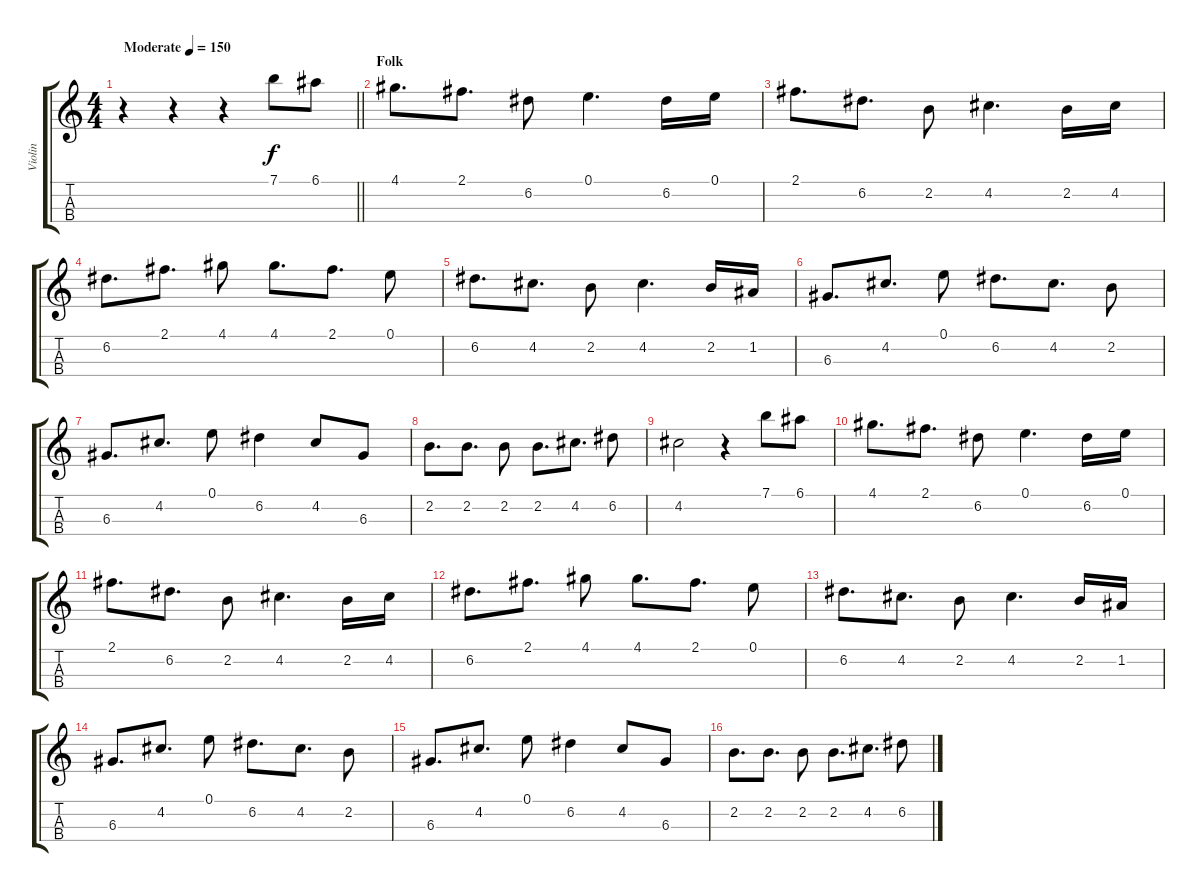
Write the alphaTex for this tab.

\track ("Violin" "Violin") {instrument fiddle}
\staff {score tabs}
\tuning (E5 A4 D4 G3) {hide}
\ts (4 4)
\tempo (150 "Moderate")
\clef g2
\barLineRight lightlight
\ks c
r.4{dy f instrument fiddle} r.4 r.4 7.1.8 6.1.8 |
\section ("" "Folk")
4.1.8{d} 2.1.8{d} 6.2.8 0.1.4{d} 6.2.16 0.1.16 |
2.1.8{d} 6.2.8{d} 2.2.8 4.2.4{d} 2.2.16 4.2.16 |
6.2.8{d} 2.1.8{d} 4.1.8 4.1.8{d} 2.1.8{d} 0.1.8 |
6.2.8{d} 4.2.8{d} 2.2.8 4.2.4{d} 2.2.16 1.2.16 |
6.3.8{d} 4.2.8{d} 0.1.8 6.2.8{d} 4.2.8{d} 2.2.8 |
6.3.8{d} 4.2.8{d} 0.1.8 6.2.4 4.2.8 6.3.8 |
2.2.8{d} 2.2.8{d} 2.2.8 2.2.8{d} 4.2.8{d} 6.2.8 |
4.2.2 r.4 7.1.8 6.1.8 |
4.1.8{d} 2.1.8{d} 6.2.8 0.1.4{d} 6.2.16 0.1.16 |
2.1.8{d} 6.2.8{d} 2.2.8 4.2.4{d} 2.2.16 4.2.16 |
6.2.8{d} 2.1.8{d} 4.1.8 4.1.8{d} 2.1.8{d} 0.1.8 |
6.2.8{d} 4.2.8{d} 2.2.8 4.2.4{d} 2.2.16 1.2.16 |
6.3.8{d} 4.2.8{d} 0.1.8 6.2.8{d} 4.2.8{d} 2.2.8 |
6.3.8{d} 4.2.8{d} 0.1.8 6.2.4 4.2.8 6.3.8 |
2.2.8{d} 2.2.8{d} 2.2.8 2.2.8{d} 4.2.8{d} 6.2.8
